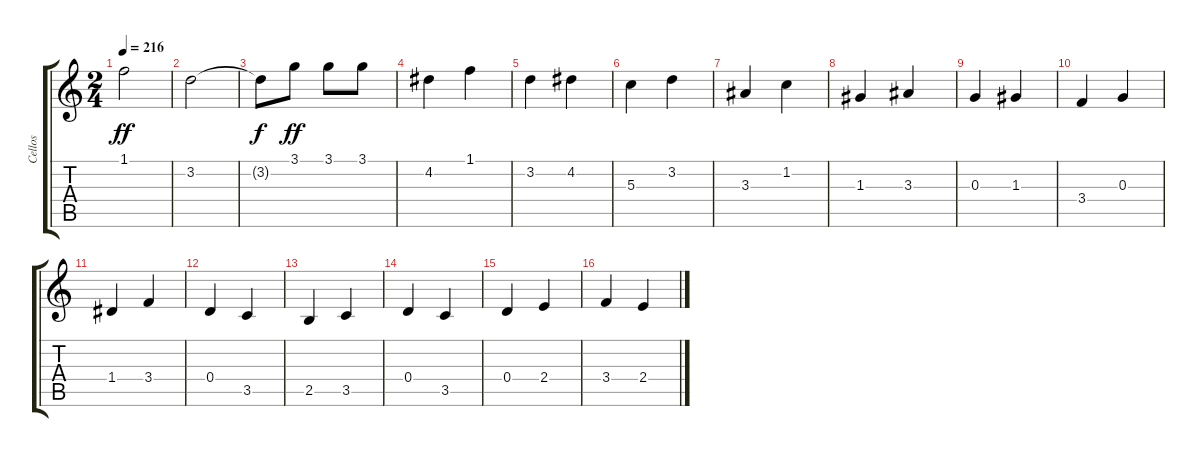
\track ("Cellos" "Cellos") {instrument contrabass}
\staff {score tabs}
\tuning (E4 B3 G3 D3 A2 E2) {hide}
\ts (2 4)
\tempo 216
\clef g2
\ks c
1.1.2{dy ff} |
3.2.2 |
3.2{t}.8{dy f} 3.1.8{dy ff} 3.1.8 3.1.8 |
4.2.4 1.1.4 |
3.2.4 4.2.4 |
5.3.4 3.2.4 |
3.3.4 1.2.4 |
1.3.4 3.3.4 |
0.3.4 1.3.4 |
3.4.4 0.3.4 |
1.4.4 3.4.4 |
0.4.4 3.5.4 |
2.5.4 3.5.4 |
0.4.4 3.5.4 |
0.4.4 2.4.4 |
3.4.4 2.4.4
